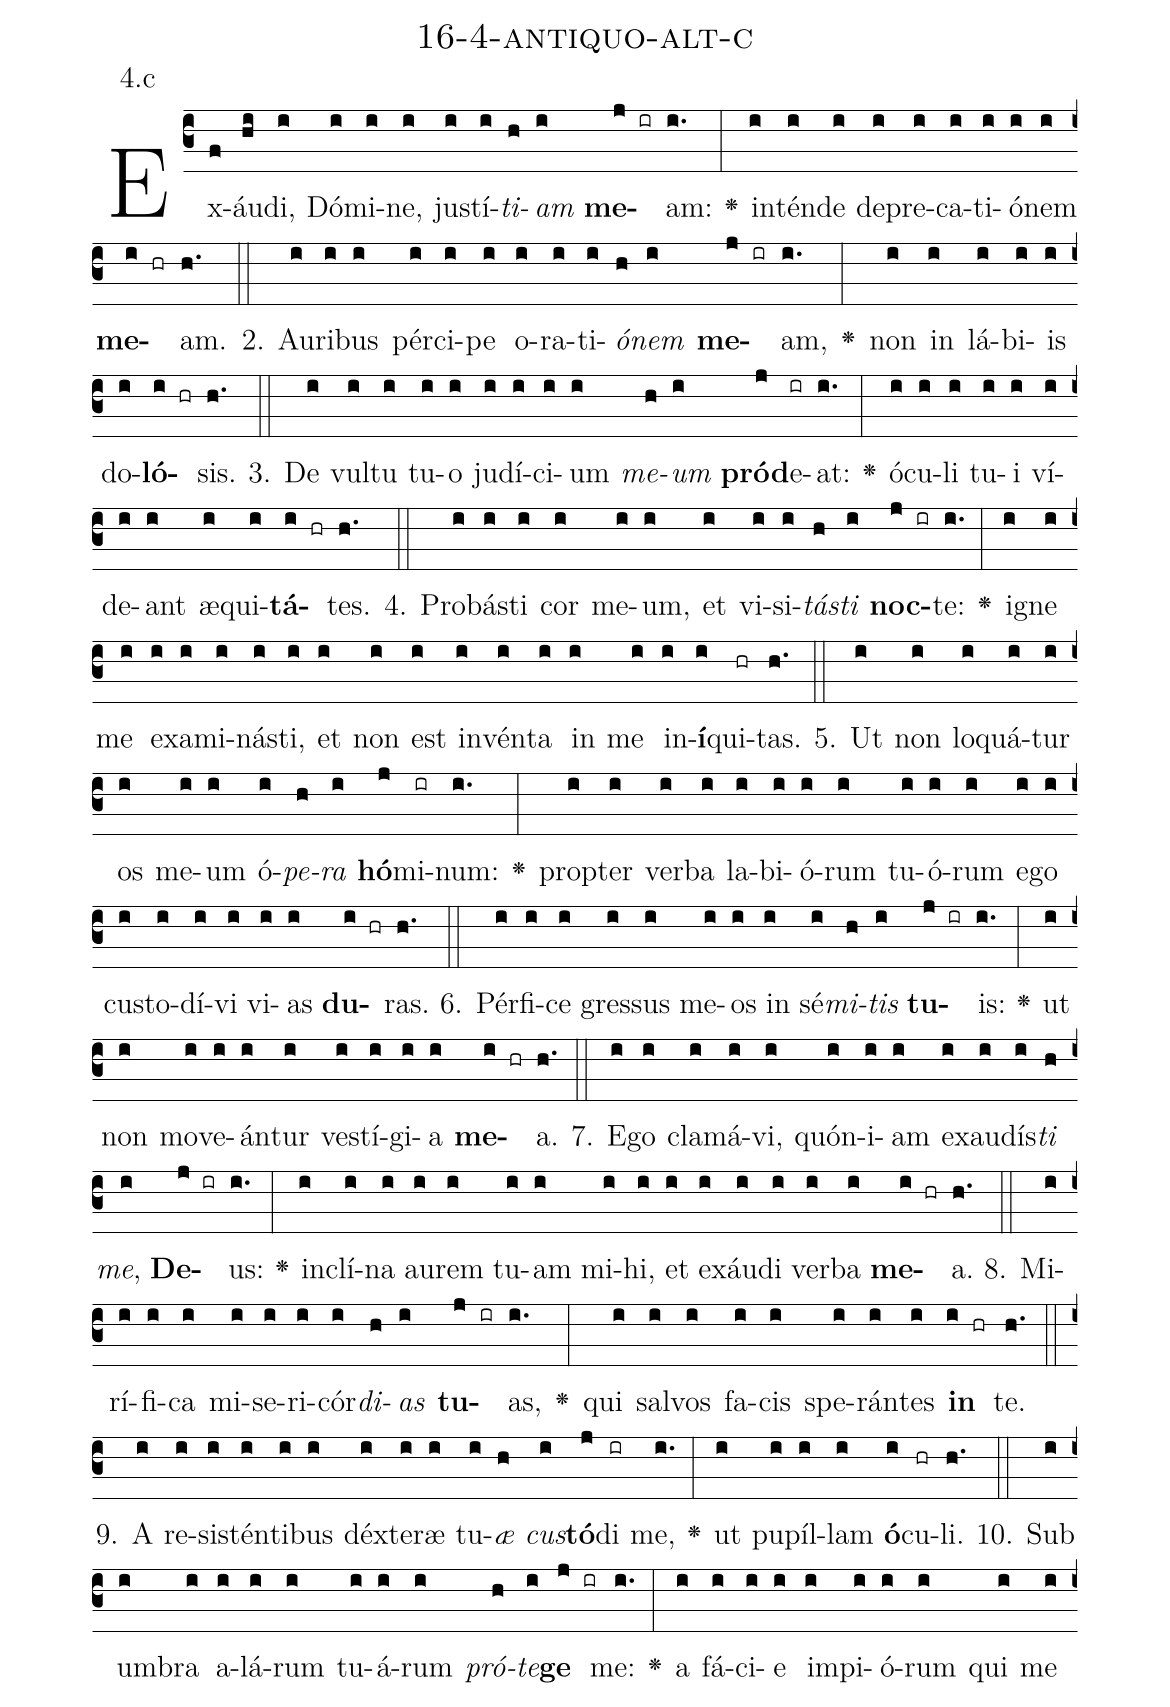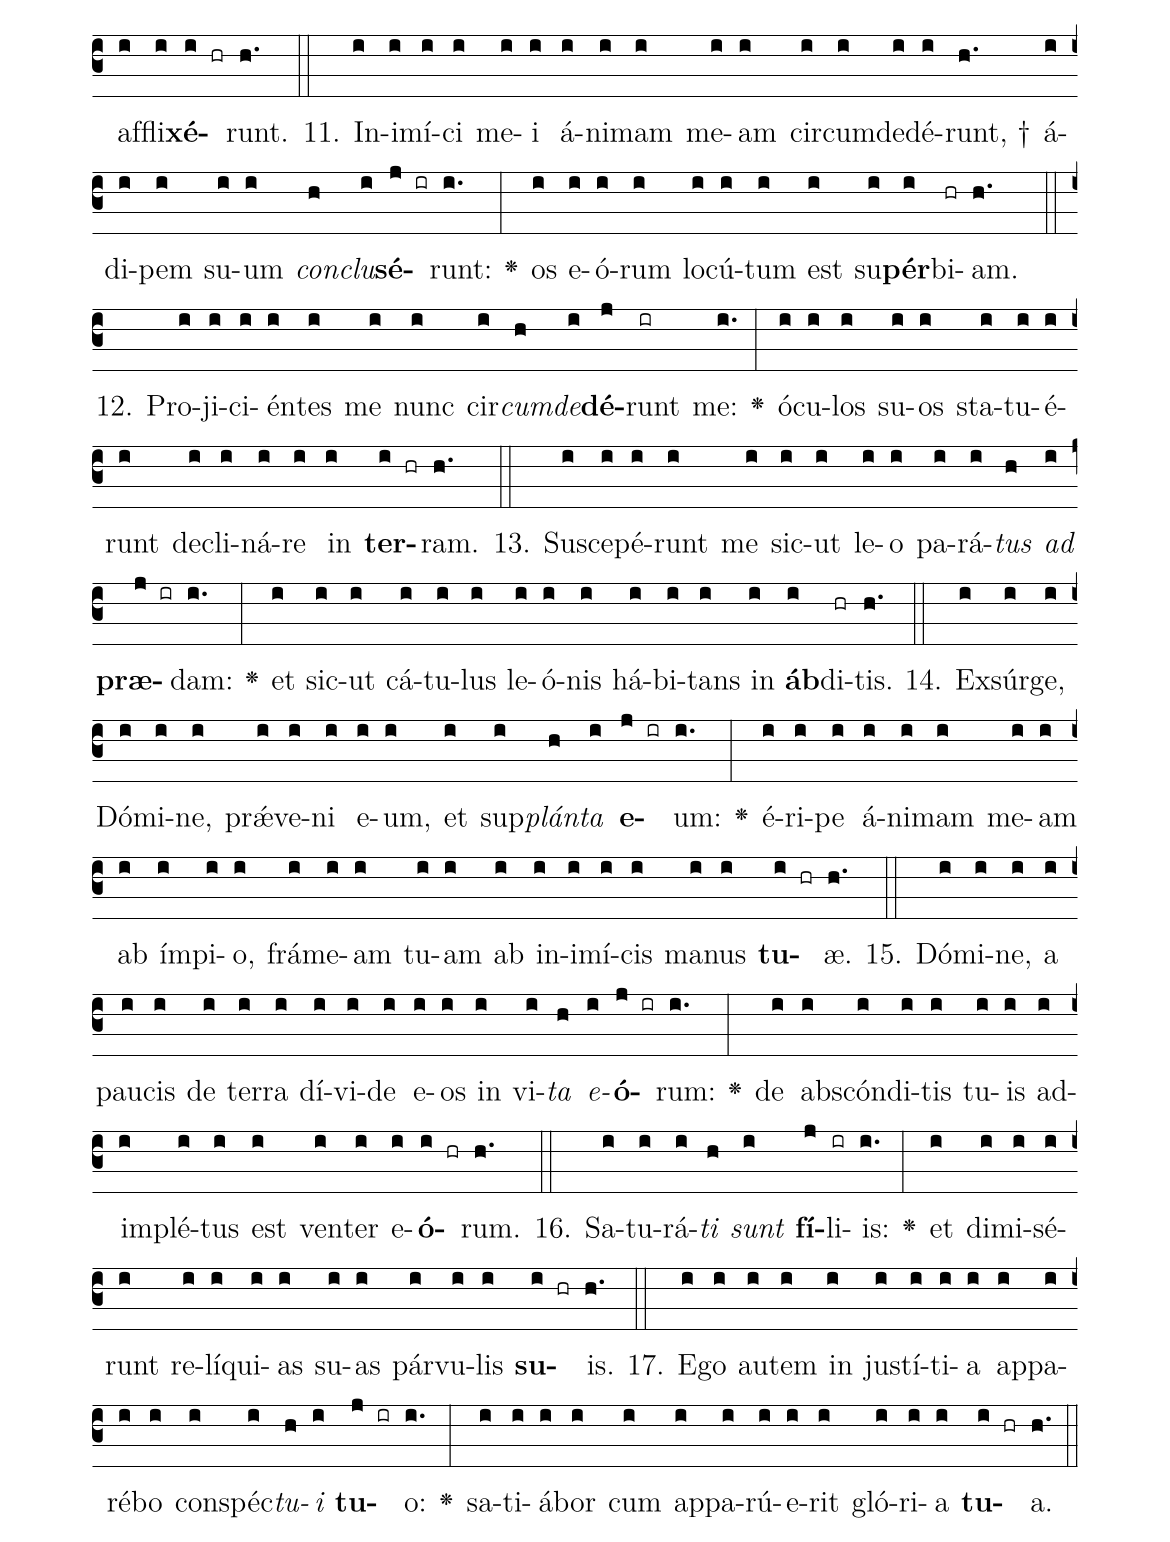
name: 16-4-antiquo-alt-c;
annotation: 4.c;
%%
(c3)Ex(f)áu(hi)di,(i) Dó(i)mi(i)ne,(i) jus(i)tí(i)<i>ti</i>(h)<i>am</i>(i) <b>me</b>(j ir)am:(i.) <v>\greheightstar</v>(:) in(i)tén(i)de(i) de(i)pre(i)ca(i)ti(i)ó(i)nem(i) <b>me</b>(i hr)am.(h.) (::)
2. Au(i)ri(i)bus(i) pér(i)ci(i)pe(i) o(i)ra(i)ti(i)<i>ó</i>(h)<i>nem</i>(i) <b>me</b>(j ir)am,(i.) <v>\greheightstar</v>(:) non(i) in(i) lá(i)bi(i)is(i) do(i)<b>ló</b>(i hr)sis.(h.) (::)
3. De(i) vul(i)tu(i) tu(i)o(i) ju(i)dí(i)ci(i)um(i) <i>me</i>(h)<i>um</i>(i) <b>pród</b>(j)e(ir)at:(i.) <v>\greheightstar</v>(:) ó(i)cu(i)li(i) tu(i)i(i) ví(i)de(i)ant(i) æ(i)qui(i)<b>tá</b>(i hr)tes.(h.) (::)
4. Pro(i)bás(i)ti(i) cor(i) me(i)um,(i) et(i) vi(i)si(i)<i>tás</i>(h)<i>ti</i>(i) <b>noc</b>(j ir)te:(i.) <v>\greheightstar</v>(:) i(i)gne(i) me(i) ex(i)a(i)mi(i)nás(i)ti,(i) et(i) non(i) est(i) in(i)vén(i)ta(i) in(i) me(i) in(i)<b>í</b>(i)qui(hr)tas.(h.) (::)
5. Ut(i) non(i) lo(i)quá(i)tur(i) os(i) me(i)um(i) ó(i)<i>pe</i>(h)<i>ra</i>(i) <b>hó</b>(j)mi(ir)num:(i.) <v>\greheightstar</v>(:) prop(i)ter(i) ver(i)ba(i) la(i)bi(i)ó(i)rum(i) tu(i)ó(i)rum(i) e(i)go(i) cus(i)to(i)dí(i)vi(i) vi(i)as(i) <b>du</b>(i hr)ras.(h.) (::)
6. Pér(i)fi(i)ce(i) gres(i)sus(i) me(i)os(i) in(i) sé(i)<i>mi</i>(h)<i>tis</i>(i) <b>tu</b>(j ir)is:(i.) <v>\greheightstar</v>(:) ut(i) non(i) mo(i)ve(i)án(i)tur(i) ves(i)tí(i)gi(i)a(i) <b>me</b>(i hr)a.(h.) (::)
7. E(i)go(i) cla(i)má(i)vi,(i) quón(i)i(i)am(i) ex(i)au(i)dís(i)<i>ti</i>(h) <i>me</i>,(i) <b>De</b>(j ir)us:(i.) <v>\greheightstar</v>(:) in(i)clí(i)na(i) au(i)rem(i) tu(i)am(i) mi(i)hi,(i) et(i) ex(i)áu(i)di(i) ver(i)ba(i) <b>me</b>(i hr)a.(h.) (::)
8. Mi(i)rí(i)fi(i)ca(i) mi(i)se(i)ri(i)cór(i)<i>di</i>(h)<i>as</i>(i) <b>tu</b>(j ir)as,(i.) <v>\greheightstar</v>(:) qui(i) sal(i)vos(i) fa(i)cis(i) spe(i)rán(i)tes(i) <b>in</b>(i hr) te.(h.) (::)
9. A(i) re(i)sis(i)tén(i)ti(i)bus(i) déx(i)te(i)ræ(i) tu(i)<i>æ</i>(h) <i>cus</i>(i)<b>tó</b>(j)di(ir) me,(i.) <v>\greheightstar</v>(:) ut(i) pu(i)píl(i)lam(i) <b>ó</b>(i)cu(hr)li.(h.) (::)
10. Sub(i) um(i)bra(i) a(i)lá(i)rum(i) tu(i)á(i)rum(i) <i>pró</i>(h)<i>te</i>(i)<b>ge</b>(j ir) me:(i.) <v>\greheightstar</v>(:) a(i) fá(i)ci(i)e(i) im(i)pi(i)ó(i)rum(i) qui(i) me(i) af(i)fli(i)<b>xé</b>(i hr)runt.(h.) (::)
11. In(i)i(i)mí(i)ci(i) me(i)i(i) á(i)ni(i)mam(i) me(i)am(i) cir(i)cum(i)de(i)dé(i)runt, †(h.) á(i)di(i)pem(i) su(i)um(i) <i>con</i>(h)<i>clu</i>(i)<b>sé</b>(j ir)runt:(i.) <v>\greheightstar</v>(:) os(i) e(i)ó(i)rum(i) lo(i)cú(i)tum(i) est(i) su(i)<b>pér</b>(i)bi(hr)am.(h.) (::)
12. Pro(i)ji(i)ci(i)én(i)tes(i) me(i) nunc(i) cir(i)<i>cum</i>(h)<i>de</i>(i)<b>dé</b>(j)runt(ir) me:(i.) <v>\greheightstar</v>(:) ó(i)cu(i)los(i) su(i)os(i) sta(i)tu(i)é(i)runt(i) de(i)cli(i)ná(i)re(i) in(i) <b>ter</b>(i hr)ram.(h.) (::)
13. Su(i)sce(i)pé(i)runt(i) me(i) sic(i)ut(i) le(i)o(i) pa(i)rá(i)<i>tus</i>(h) <i>ad</i>(i) <b>præ</b>(j ir)dam:(i.) <v>\greheightstar</v>(:) et(i) sic(i)ut(i) cá(i)tu(i)lus(i) le(i)ó(i)nis(i) há(i)bi(i)tans(i) in(i) <b>áb</b>(i)di(hr)tis.(h.) (::)
14. Ex(i)súr(i)ge,(i) Dó(i)mi(i)ne,(i) prǽ(i)ve(i)ni(i) e(i)um,(i) et(i) sup(i)<i>plán</i>(h)<i>ta</i>(i) <b>e</b>(j ir)um:(i.) <v>\greheightstar</v>(:) é(i)ri(i)pe(i) á(i)ni(i)mam(i) me(i)am(i) ab(i) ím(i)pi(i)o,(i) frá(i)me(i)am(i) tu(i)am(i) ab(i) in(i)i(i)mí(i)cis(i) ma(i)nus(i) <b>tu</b>(i hr)æ.(h.) (::)
15. Dó(i)mi(i)ne,(i) a(i) pau(i)cis(i) de(i) ter(i)ra(i) dí(i)vi(i)de(i) e(i)os(i) in(i) vi(i)<i>ta</i>(h) <i>e</i>(i)<b>ó</b>(j ir)rum:(i.) <v>\greheightstar</v>(:) de(i) abs(i)cón(i)di(i)tis(i) tu(i)is(i) ad(i)im(i)plé(i)tus(i) est(i) ven(i)ter(i) e(i)<b>ó</b>(i hr)rum.(h.) (::)
16. Sa(i)tu(i)rá(i)<i>ti</i>(h) <i>sunt</i>(i) <b>fí</b>(j)li(ir)is:(i.) <v>\greheightstar</v>(:) et(i) di(i)mi(i)sé(i)runt(i) re(i)lí(i)qui(i)as(i) su(i)as(i) pár(i)vu(i)lis(i) <b>su</b>(i hr)is.(h.) (::)
17. E(i)go(i) au(i)tem(i) in(i) jus(i)tí(i)ti(i)a(i) ap(i)pa(i)ré(i)bo(i) con(i)spéc(i)<i>tu</i>(h)<i>i</i>(i) <b>tu</b>(j ir)o:(i.) <v>\greheightstar</v>(:) sa(i)ti(i)á(i)bor(i) cum(i) ap(i)pa(i)rú(i)e(i)rit(i) gló(i)ri(i)a(i) <b>tu</b>(i hr)a.(h.) (::)
